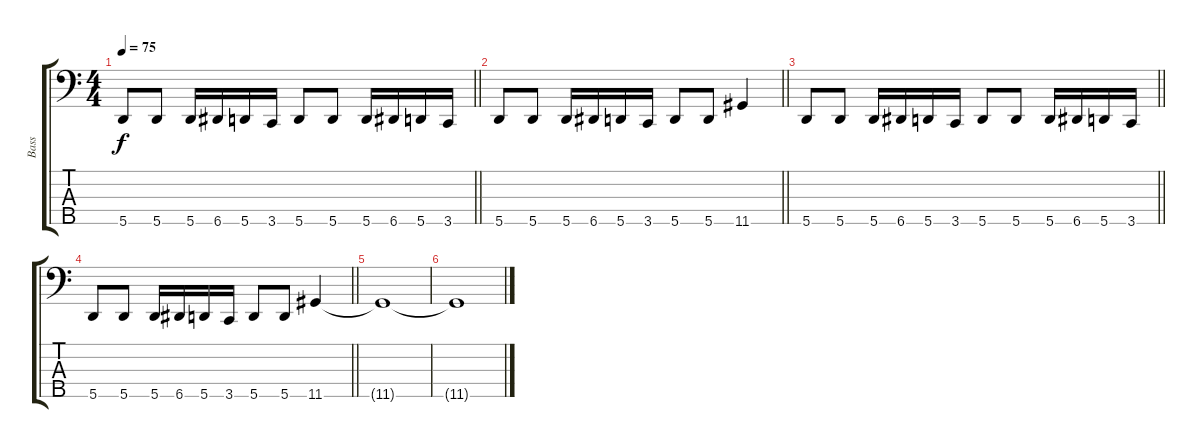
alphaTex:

\track ("Bass" "Bass") {instrument electricbassfinger}
\staff {score tabs}
\tuning (F2 C2 G1 D1 A0) {hide}
\ts (4 4)
\tempo 75
\clef f4
\barLineRight lightlight
\ks c
5.5.8{dy f} 5.5.8 5.5.16 6.5.16 5.5.16 3.5.16 5.5.8 5.5.8 5.5.16 6.5.16 5.5.16 3.5.16 |
\barLineRight lightlight
5.5.8 5.5.8 5.5.16 6.5.16 5.5.16 3.5.16 5.5.8 5.5.8 11.5.4 |
\barLineRight lightlight
5.5.8 5.5.8 5.5.16 6.5.16 5.5.16 3.5.16 5.5.8 5.5.8 5.5.16 6.5.16 5.5.16 3.5.16 |
\barLineRight lightlight
5.5.8 5.5.8 5.5.16 6.5.16 5.5.16 3.5.16 5.5.8 5.5.8 11.5.4 |
11.5{t}.1 |
11.5{t}.1
